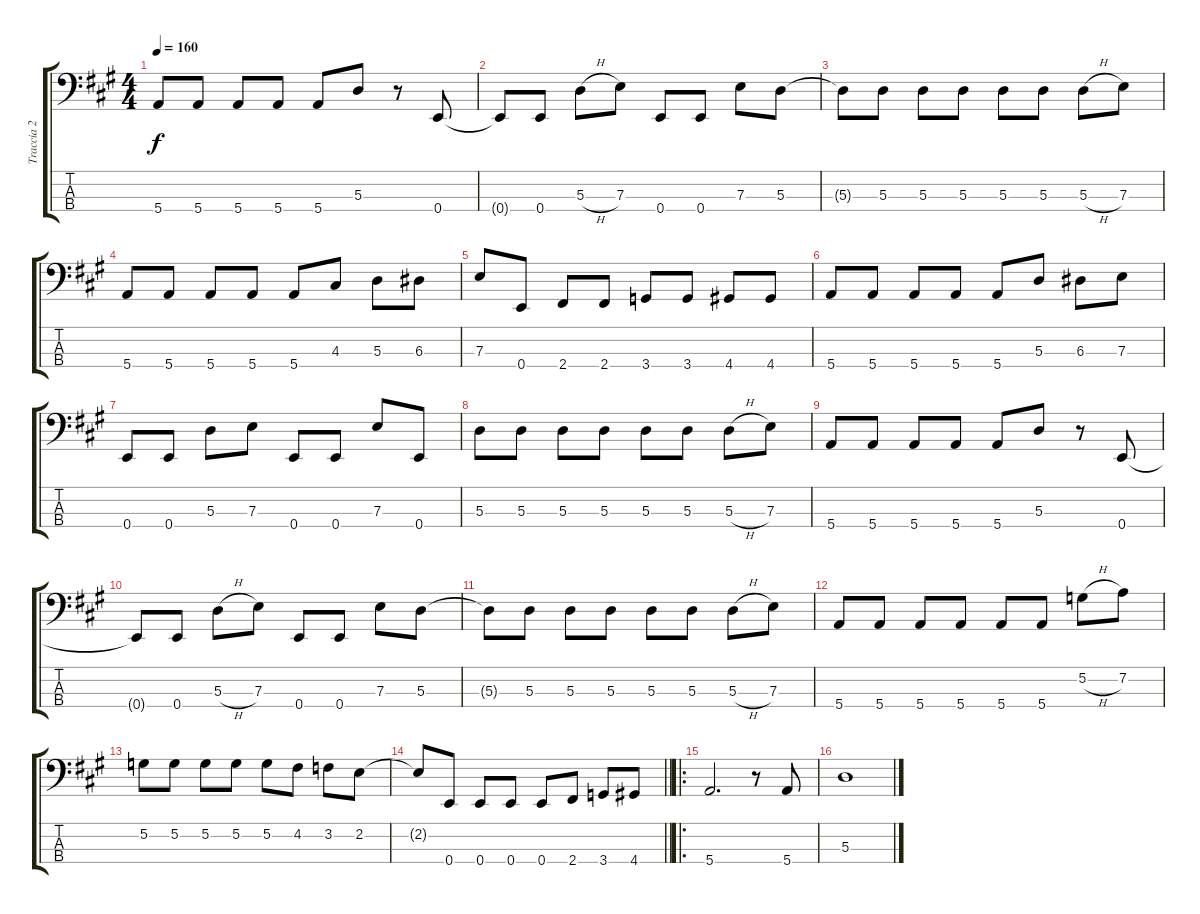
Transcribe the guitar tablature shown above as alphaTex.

\track ("Traccia 2" "Traccia 2") {instrument electricbassfinger}
\staff {score tabs}
\tuning (G2 D2 A1 E1) {hide}
\ts (4 4)
\tempo 160
\clef f4
\ks a
5.4.8{dy f} 5.4.8 5.4.8 5.4.8 5.4.8 5.3.8 r.8 0.4.8 |
0.4{t}.8 0.4.8 5.3{h}.8 7.3.8 0.4.8 0.4.8 7.3.8 5.3.8 |
5.3{t}.8 5.3.8 5.3.8 5.3.8 5.3.8 5.3.8 5.3{h}.8 7.3.8 |
5.4.8 5.4.8 5.4.8 5.4.8 5.4.8 4.3.8 5.3.8 6.3.8 |
7.3.8 0.4.8 2.4.8 2.4.8 3.4.8 3.4.8 4.4.8 4.4.8 |
5.4.8 5.4.8 5.4.8 5.4.8 5.4.8 5.3.8 6.3.8 7.3.8 |
0.4.8 0.4.8 5.3.8 7.3.8 0.4.8 0.4.8 7.3.8 0.4.8 |
5.3.8 5.3.8 5.3.8 5.3.8 5.3.8 5.3.8 5.3{h}.8 7.3.8 |
5.4.8 5.4.8 5.4.8 5.4.8 5.4.8 5.3.8 r.8 0.4.8 |
0.4{t}.8 0.4.8 5.3{h}.8 7.3.8 0.4.8 0.4.8 7.3.8 5.3.8 |
5.3{t}.8 5.3.8 5.3.8 5.3.8 5.3.8 5.3.8 5.3{h}.8 7.3.8 |
5.4.8 5.4.8 5.4.8 5.4.8 5.4.8 5.4.8 5.2{h}.8 7.2.8 |
5.2.8 5.2.8 5.2.8 5.2.8 5.2.8 4.2.8 3.2.8 2.2.8 |
\barLineRight lightlight
2.2{t}.8 0.4.8 0.4.8 0.4.8 0.4.8 2.4.8 3.4.8 4.4.8 |
\ro
5.4.2{d} r.8 5.4.8 |
5.3.1
